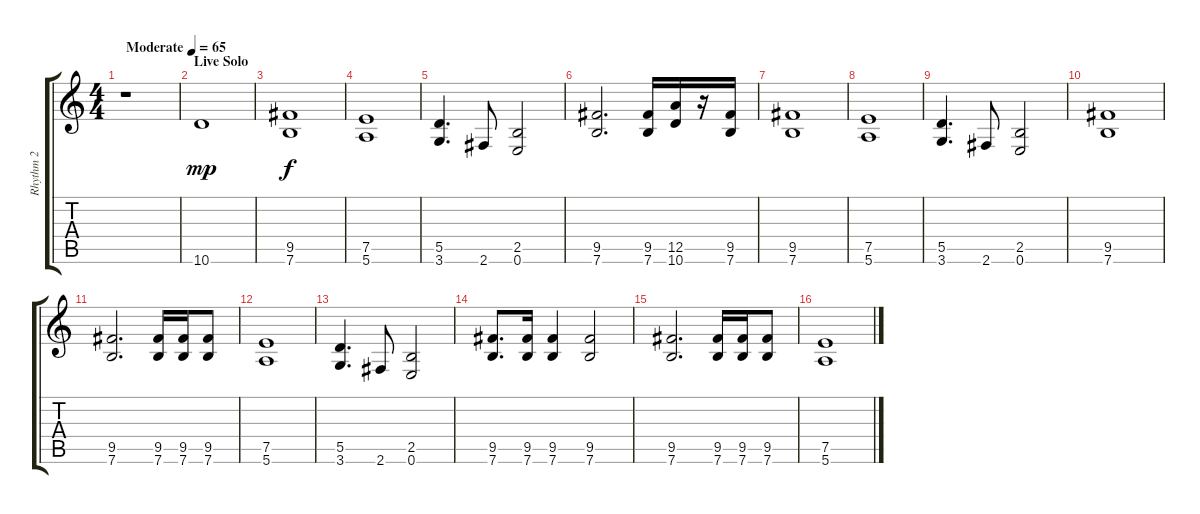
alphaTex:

\track ("Rhythm 2" "Rhythm 2") {instrument distortionguitar}
\staff {score tabs}
\tuning (E4 B3 G3 D3 A2 E2) {hide}
\ts (4 4)
\tempo (65 "Moderate")
\clef g2
\ks c
r.1{dy mp instrument distortionguitar} |
\section ("" "Live Solo")
10.6.1 |
(9.5 7.6).1{dy f} |
(7.5 5.6).1 |
(5.5 3.6).4{d} 2.6.8 (2.5 0.6).2 |
(9.5 7.6).2{d} (9.5 7.6).16 (12.5 10.6).16 r.16 (9.5 7.6).16 |
(9.5 7.6).1 |
(7.5 5.6).1 |
(5.5 3.6).4{d} 2.6.8 (2.5 0.6).2 |
(9.5 7.6).1 |
(9.5 7.6).2{d} (9.5 7.6).16 (9.5 7.6).16 (9.5 7.6).8 |
(7.5 5.6).1 |
(5.5 3.6).4{d} 2.6.8 (2.5 0.6).2 |
(9.5 7.6).8{d} (9.5 7.6).16 (9.5 7.6).4 (9.5 7.6).2 |
(9.5 7.6).2{d} (9.5 7.6).16 (9.5 7.6).16 (9.5 7.6).8 |
(7.5 5.6).1
